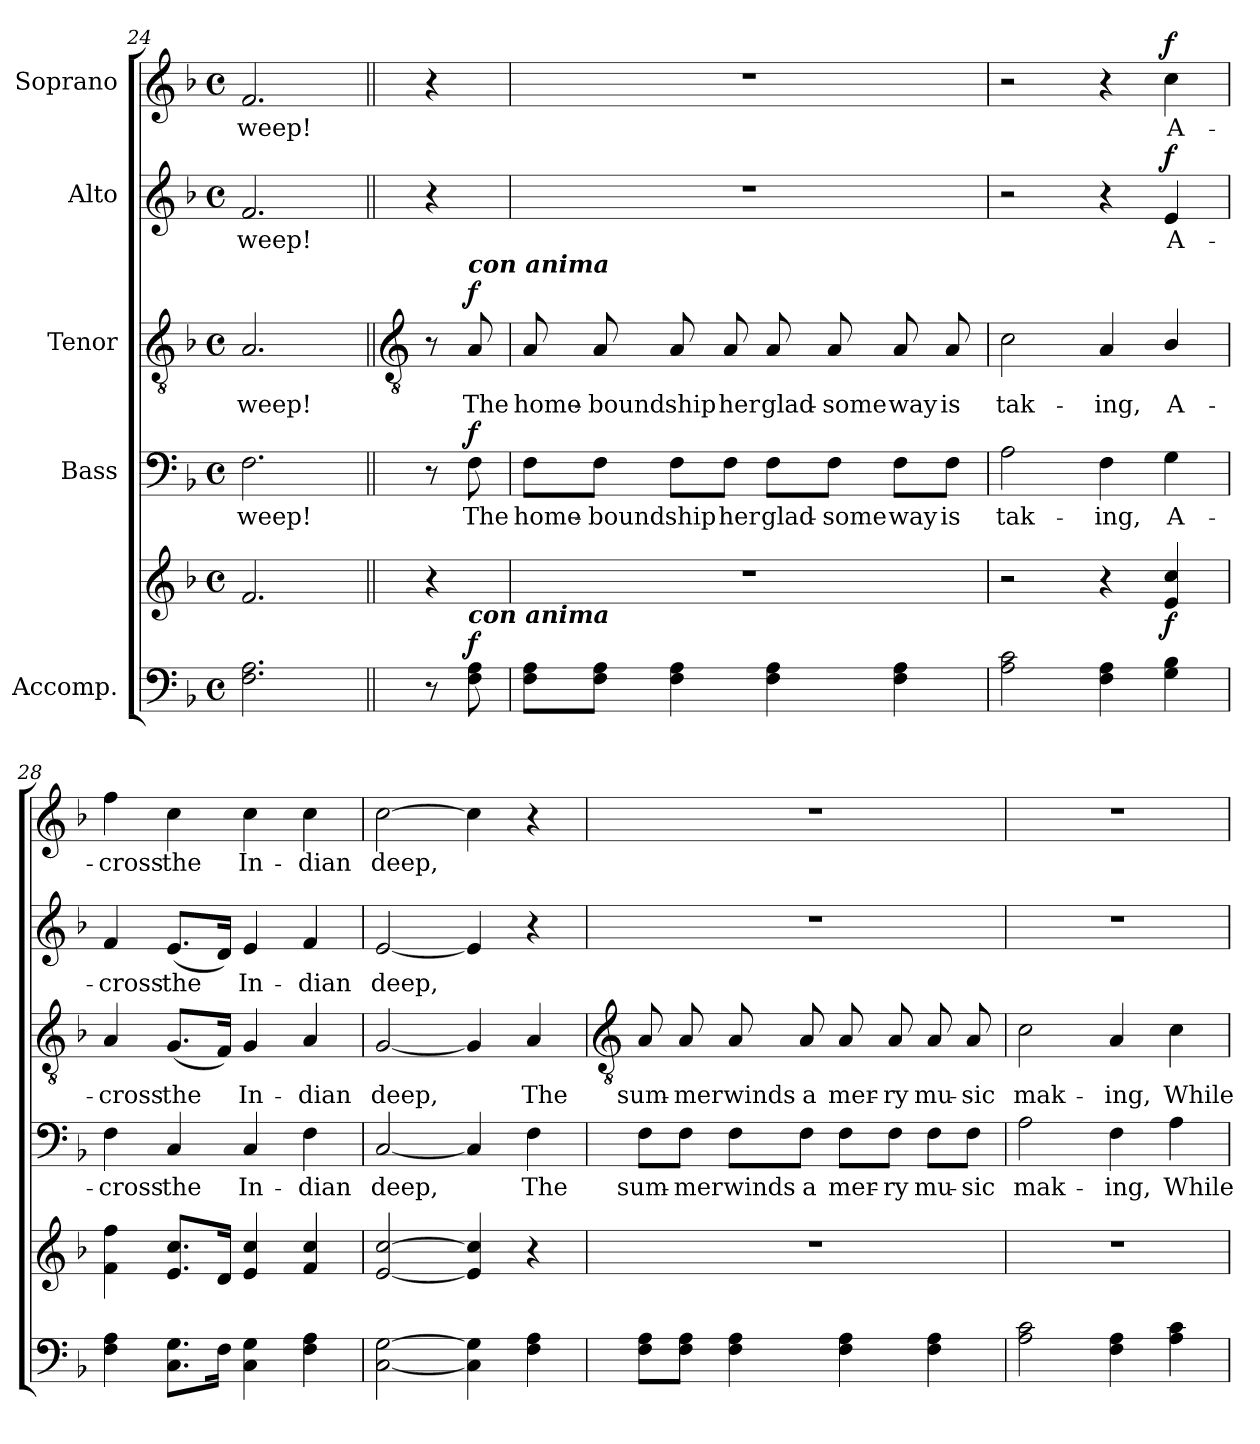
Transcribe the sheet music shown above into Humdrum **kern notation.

**kern	**kern	**dynam	**kern	**text	**dynam	**kern	**text	**dynam	**kern	**text	**dynam	**kern	**text	**dynam
*part5	*part5	*part5	*part4	*part4	*part4	*part3	*part3	*part3	*part2	*part2	*part2	*part1	*part1	*part1
*staff6	*staff5	*staff5/6	*staff4	*staff4	*staff4	*staff3	*staff3	*staff3	*staff2	*staff2	*staff2	*staff1	*staff1	*staff1
*I"Accomp.	*	*	*I"Bass	*	*	*I"Tenor	*	*	*I"Alto	*	*	*I"Soprano	*	*
*clefF4	*clefG2	*	*clefF4	*	*	*clefGv2	*	*	*clefG2	*	*	*clefG2	*	*
*k[b-]	*k[b-]	*	*k[b-]	*	*	*k[b-]	*	*	*k[b-]	*	*	*k[b-]	*	*
*F:	*F:	*	*F:	*	*	*F:	*	*	*F:	*	*	*F:	*	*
*M4/4	*M4/4	*	*M4/4	*	*	*M4/4	*	*	*M4/4	*	*	*M4/4	*	*
*met(c)	*met(c)	*	*met(c)	*	*	*met(c)	*	*	*met(c)	*	*	*met(c)	*	*
=24	=24	=24	=24	=24	=24	=24	=24	=24	=24	=24	=24	=24	=24	=24
!	!	!	!	!LO:LY:b	!	!	!LO:LY:b	!	!	!LO:LY:b	!	!	!LO:LY:b	!
2.F 2.A	2.f	.	2.F	weep!	.	2.A	weep!	.	2.f	weep!	.	2.f	weep!	.
!!LO:LB:g=z
=25||	=25||	=25||	=25||	=25||	=25||	=25||	=25||	=25||	=25||	=25||	=25||	=25||	=25||	=25||
*	*	*	*	*	*	*clefGv2	*	*	*	*	*	*	*	*
8r	4r	.	8r	.	.	8r	.	.	4r	.	.	4r	.	.
!	!	!	!	!	!	!LO:TX:a:Bi:t=con anima	!	!	!	!	!	!	!	!
!LO:TX:a:Bi:t=con anima	!	!	!	!	!	!	!	!	!	!	!	!	!	!
!	!	!LO:DY:a=2	!	!LO:LY:b	!LO:DY:b	!	!LO:LY:b	!LO:DY:b	!	!	!	!	!	!
8F\ 8A\	.	f	8F\	The	f	8A/	The	f	.	.	.	.	.	.
=26	=26	=26	=26	=26	=26	=26	=26	=26	=26	=26	=26	=26	=26	=26
!	!	!	!	!LO:LY:b	!	!	!LO:LY:b	!	!	!	!	!	!	!
8F 8AL	1r	.	8F\L	home-	.	8A	home-	.	1r	.	.	1r	.	.
!	!	!	!	!LO:LY:b	!	!	!LO:LY:b	!	!	!	!	!	!	!
8F 8AJ	.	.	8F\J	-bound	.	8A	-bound	.	.	.	.	.	.	.
!	!	!	!	!LO:LY:b	!	!	!LO:LY:b	!	!	!	!	!	!	!
4F 4A	.	.	8F\L	ship	.	8A	ship	.	.	.	.	.	.	.
!	!	!	!	!LO:LY:b	!	!	!LO:LY:b	!	!	!	!	!	!	!
.	.	.	8F\J	her	.	8A	her	.	.	.	.	.	.	.
!	!	!	!	!LO:LY:b	!	!	!LO:LY:b	!	!	!	!	!	!	!
4F 4A	.	.	8F\L	glad-	.	8A	glad-	.	.	.	.	.	.	.
!	!	!	!	!LO:LY:b	!	!	!LO:LY:b	!	!	!	!	!	!	!
.	.	.	8F\J	-some	.	8A	-some	.	.	.	.	.	.	.
!	!	!	!	!LO:LY:b	!	!	!LO:LY:b	!	!	!	!	!	!	!
4F 4A	.	.	8F\L	way	.	8A	way	.	.	.	.	.	.	.
!	!	!	!	!LO:LY:b	!	!	!LO:LY:b	!	!	!	!	!	!	!
.	.	.	8F\J	is	.	8A	is	.	.	.	.	.	.	.
=27	=27	=27	=27	=27	=27	=27	=27	=27	=27	=27	=27	=27	=27	=27
!	!	!	!	!LO:LY:b	!	!	!LO:LY:b	!	!	!	!	!	!	!
2A 2c	2r	.	2A	tak-	.	2c\	tak-	.	2r	.	.	2r	.	.
!	!	!	!	!LO:LY:b	!	!	!LO:LY:b	!	!	!	!	!	!	!
4F 4A	4r	.	4F	-ing,	.	4A	-ing,	.	4r	.	.	4r	.	.
!	!	!LO:DY:b	!	!LO:LY:b	!	!	!LO:LY:b	!	!	!LO:LY:b	!LO:DY:b	!	!LO:LY:b	!LO:DY:b
4G 4B-	4e 4cc	f	4G	A-	.	4B-/	A-	.	4e	A-	f	4cc	A-	f
=28	=28	=28	=28	=28	=28	=28	=28	=28	=28	=28	=28	=28	=28	=28
!	!	!	!	!LO:LY:b	!	!	!LO:LY:b	!	!	!LO:LY:b	!	!	!LO:LY:b	!
4F 4A	4f 4ff	.	4F	-cross	.	4A	-cross	.	4f	-cross	.	4ff	-cross	.
!	!	!	!	!LO:LY:b	!	!	!LO:LY:b	!	!	!LO:LY:b	!	!	!LO:LY:b	!
8.C 8.GL	8.e/ 8.cc/L	.	4C	the	.	(<8.GL	the	.	(<8.eL	the	.	4cc\	the	.
16FJ	16dJ	.	.	.	.	16FJ)	.	.	16dJ)	.	.	.	.	.
!	!	!	!	!LO:LY:b	!	!	!LO:LY:b	!	!	!LO:LY:b	!	!	!LO:LY:b	!
4C 4G	4e/ 4cc/	.	4C	In-	.	4G	In-	.	4e	In-	.	4cc\	In-	.
!	!	!	!	!LO:LY:b	!	!	!LO:LY:b	!	!	!LO:LY:b	!	!	!LO:LY:b	!
4F 4A	4f/ 4cc/	.	4F	-dian	.	4A	-dian	.	4f	-dian	.	4cc\	-dian	.
=29	=29	=29	=29	=29	=29	=29	=29	=29	=29	=29	=29	=29	=29	=29
!	!	!	!	!LO:LY:b	!	!	!LO:LY:b	!	!	!LO:LY:b	!	!	!LO:LY:b	!
[2C [2G	[2e/ [2cc/	.	[2C	deep,	.	[2G	deep,	.	[2e	deep,	.	[2cc\	deep,	.
4C] 4G]	4e/] 4cc/]	.	4C]	.	.	4G]	.	.	4e]	.	.	4cc\]	.	.
!	!	!	!	!LO:LY:b	!	!	!LO:LY:b	!	!	!	!	!	!	!
4F 4A	4r	.	4F	The	.	4A	The	.	4r	.	.	4r	.	.
!!LO:LB:g=z
=30	=30	=30	=30	=30	=30	=30	=30	=30	=30	=30	=30	=30	=30	=30
*	*	*	*	*	*	*clefGv2	*	*	*	*	*	*	*	*
!	!	!	!	!LO:LY:b	!	!	!LO:LY:b	!	!	!	!	!	!	!
8F 8AL	1r	.	8F\L	sum-	.	8A	sum-	.	1r	.	.	1r	.	.
!	!	!	!	!LO:LY:b	!	!	!LO:LY:b	!	!	!	!	!	!	!
8F 8AJ	.	.	8F\J	-mer	.	8A	-mer	.	.	.	.	.	.	.
!	!	!	!	!LO:LY:b	!	!	!LO:LY:b	!	!	!	!	!	!	!
4F 4A	.	.	8F\L	winds	.	8A	winds	.	.	.	.	.	.	.
!	!	!	!	!LO:LY:b	!	!	!LO:LY:b	!	!	!	!	!	!	!
.	.	.	8F\J	a	.	8A	a	.	.	.	.	.	.	.
!	!	!	!	!LO:LY:b	!	!	!LO:LY:b	!	!	!	!	!	!	!
4F 4A	.	.	8F\L	mer-	.	8A	mer-	.	.	.	.	.	.	.
!	!	!	!	!LO:LY:b	!	!	!LO:LY:b	!	!	!	!	!	!	!
.	.	.	8F\J	-ry	.	8A	-ry	.	.	.	.	.	.	.
!	!	!	!	!LO:LY:b	!	!	!LO:LY:b	!	!	!	!	!	!	!
4F 4A	.	.	8F\L	mu-	.	8A	mu-	.	.	.	.	.	.	.
!	!	!	!	!LO:LY:b	!	!	!LO:LY:b	!	!	!	!	!	!	!
.	.	.	8F\J	-sic	.	8A	-sic	.	.	.	.	.	.	.
=31	=31	=31	=31	=31	=31	=31	=31	=31	=31	=31	=31	=31	=31	=31
!	!	!	!	!LO:LY:b	!	!	!LO:LY:b	!	!	!	!	!	!	!
2A\ 2c\	1r	.	2A\	mak-	.	2c\	mak-	.	1r	.	.	1r	.	.
!	!	!	!	!LO:LY:b	!	!	!LO:LY:b	!	!	!	!	!	!	!
4F 4A	.	.	4F	-ing,	.	4A	-ing,	.	.	.	.	.	.	.
!	!	!	!	!LO:LY:b	!	!	!LO:LY:b	!	!	!	!	!	!	!
4A 4c	.	.	4A	While	.	4c	While	.	.	.	.	.	.	.
=	=	=	=	=	=	=	=	=	=	=	=	=	=	=
*-	*-	*-	*-	*-	*-	*-	*-	*-	*-	*-	*-	*-	*-	*-
